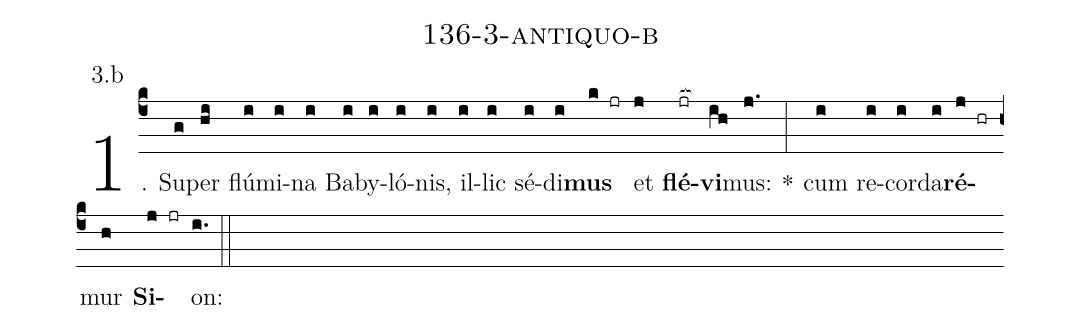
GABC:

name: 136-3-antiquo-b;
annotation: 3.b;
%%
(c4)1. Su(g)per(hi) flú(i)mi(i)na(i) Ba(i)by(i)ló(i)nis,(i) il(i)lic(i) sé(i)di(i)<b>mus</b>(k jr) et(j) <b>flé</b>(jr[ocb:1{])<b>vi</b>(ih[ocb:0}])mus:(j.) *(:) cum(i) re(i)cor(i)da(i)<b>ré</b>(j hr)mur(h) <b>Si</b>(j jr)on:(i.) (::)
